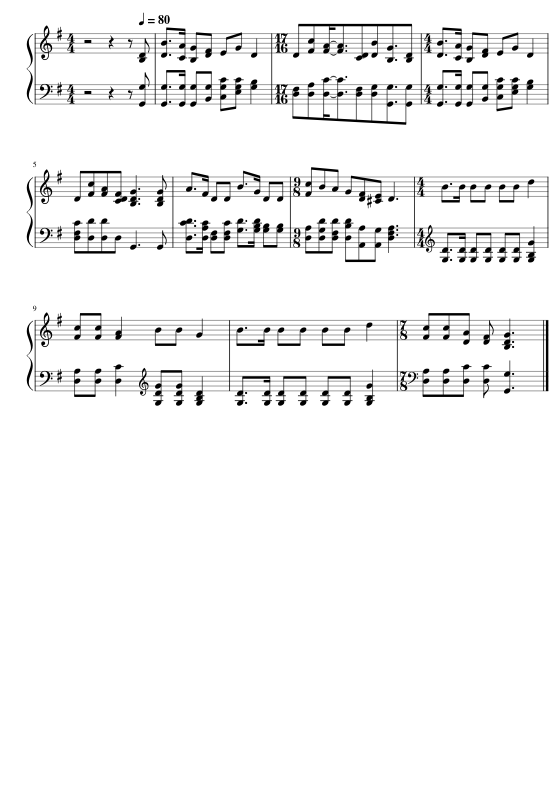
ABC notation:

X:1
%%score { 1 | 2 }
L:1/8
M:4/4
I:linebreak $
K:G
V:1 treble
V:2 bass
V:1
 z4 z2 z[Q:1/4=80] [B,D] | [DB]>[CA] [B,G][DF] EG D2 |[M:17/16] D[Fc][FA]-<[FA][CD][DB][B,G]3/2[B,D] |[M:4/4] [DB]>[CA] [B,G][DF] EG D2 |$ D[Fc][FA][CDF] [B,DG]3 [B,DG] | %5
 A>F DD B>G DD |[M:9/8] [Fc]BA G[DF][^CE] D3 |[M:4/4] B>B BB BB d2 |$ [Fc][Fc] [FA]2 BB G2 | B>B BB BB d2 | %10
[M:7/8] [Fc][Fc][DA] [DF] [B,DG]3 |] %11
V:2
 z4 z2 z [G,,G,] | [G,,G,]>[G,,G,] [G,,G,][B,,G,] [C,G,C][E,G,C] [G,B,]2 |[M:17/16] [D,F,][D,A,][D,C]-<[D,C][D,F,][D,G,][G,,G,]3/2[G,,G,] |[M:4/4] [G,,G,]>[G,,G,] [G,,G,][B,,G,] [C,G,C][E,G,C] [G,B,]2 |$ [D,F,C][D,D][D,D]D, G,,3 G,, | %5
 [D,CD]>[D,A,C] [D,F,][D,F,C] [G,D]>[G,B,D] [G,B,][G,B,] |[M:9/8] [D,A,][D,G,D][D,F,D] [D,B,D][A,,A,][A,,G,] [D,F,A,]3 |[M:4/4][K:treble] [G,D]>[G,D] [G,D][G,D] [G,D][G,D] [G,B,G]2 |$ [D,A,][D,A,] [D,C]2[K:treble] [G,DG][G,DG] [G,B,D]2 | [G,D]>[G,D] [G,D][G,D] [G,D][G,D] [G,B,G]2 | %10
[M:7/8][K:bass] [D,A,][D,A,][D,C] [D,C] [G,,G,]3 |] %11
